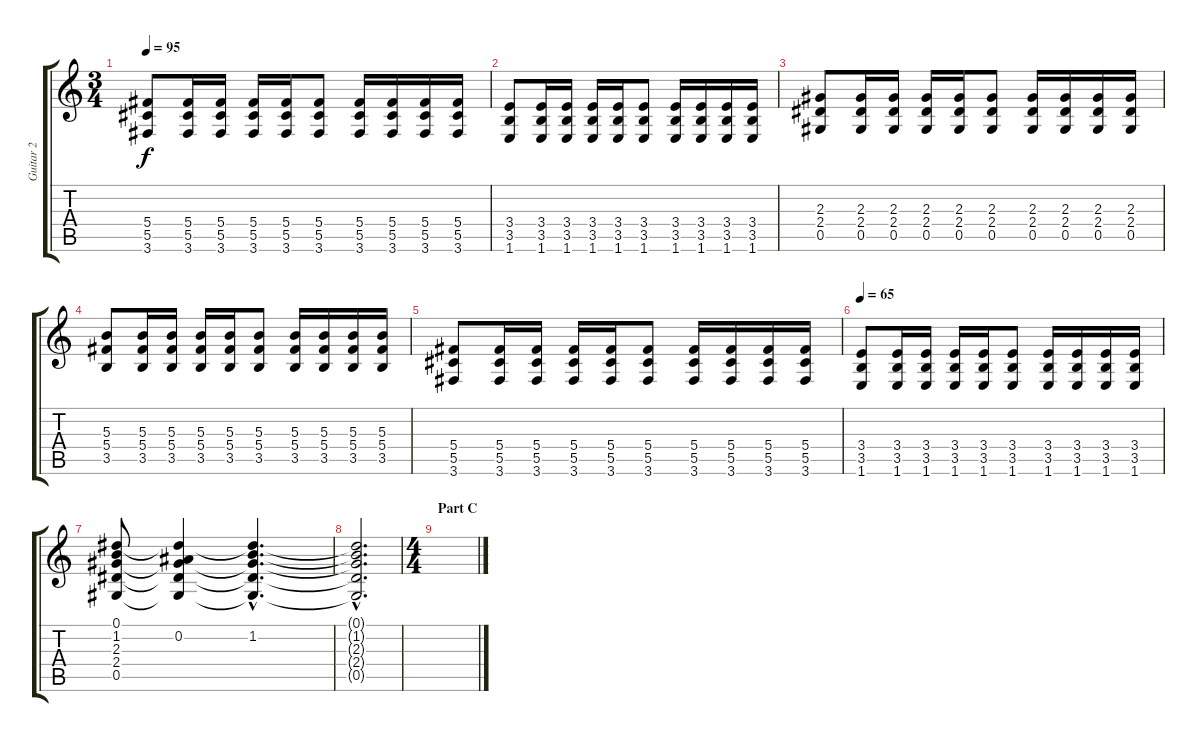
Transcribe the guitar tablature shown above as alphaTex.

\track ("Guitar 2" "Guitar 2") {instrument distortionguitar}
\staff {score tabs}
\tuning (Eb4 Bb3 Gb3 Db3 Ab2 Eb2) {hide}
\ts (3 4)
\tempo 95
\clef g2
\ks c
(5.4 5.5 3.6).8{dy f} (5.4 5.5 3.6).16 (5.4 5.5 3.6).16 (5.4 5.5 3.6).16 (5.4 5.5 3.6).16 (5.4 5.5 3.6).8 (5.4 5.5 3.6).16 (5.4 5.5 3.6).16 (5.4 5.5 3.6).16 (5.4 5.5 3.6).16 |
(3.4 3.5 1.6).8 (3.4 3.5 1.6).16 (3.4 3.5 1.6).16 (3.4 3.5 1.6).16 (3.4 3.5 1.6).16 (3.4 3.5 1.6).8 (3.4 3.5 1.6).16 (3.4 3.5 1.6).16 (3.4 3.5 1.6).16 (3.4 3.5 1.6).16 |
(2.3 2.4 0.5).8{instrument distortionguitar} (2.3 2.4 0.5).16 (2.3 2.4 0.5).16 (2.3 2.4 0.5).16 (2.3 2.4 0.5).16 (2.3 2.4 0.5).8 (2.3 2.4 0.5).16 (2.3 2.4 0.5).16 (2.3 2.4 0.5).16 (2.3 2.4 0.5).16 |
(5.3 5.4 3.5).8 (5.3 5.4 3.5).16 (5.3 5.4 3.5).16 (5.3 5.4 3.5).16 (5.3 5.4 3.5).16 (5.3 5.4 3.5).8 (5.3 5.4 3.5).16 (5.3 5.4 3.5).16 (5.3 5.4 3.5).16 (5.3 5.4 3.5).16 |
(5.4 5.5 3.6).8 (5.4 5.5 3.6).16 (5.4 5.5 3.6).16 (5.4 5.5 3.6).16 (5.4 5.5 3.6).16 (5.4 5.5 3.6).8 (5.4 5.5 3.6).16 (5.4 5.5 3.6).16 (5.4 5.5 3.6).16 (5.4 5.5 3.6).16 |
\tempo 65
(3.4 3.5 1.6).8 (3.4 3.5 1.6).16 (3.4 3.5 1.6).16 (3.4 3.5 1.6).16 (3.4 3.5 1.6).16 (3.4 3.5 1.6).8 (3.4 3.5 1.6).16 (3.4 3.5 1.6).16 (3.4 3.5 1.6).16 (3.4 3.5 1.6).16 |
(0.1 1.2 2.3 2.4 0.5).8{instrument acousticguitarsteel} (0.1{t} 0.2 2.3{t} 2.4{t} 0.5{t}).4 (0.1{hac t} 1.2{hac} 2.3{hac t} 2.4{hac t} 0.5{hac t}).4{d} |
(0.1{hac t} 1.2{hac t} 2.3{hac t} 2.4{hac t} 0.5{hac t}).2{d} |
\ts (4 4)
\section ("" "Part C")
